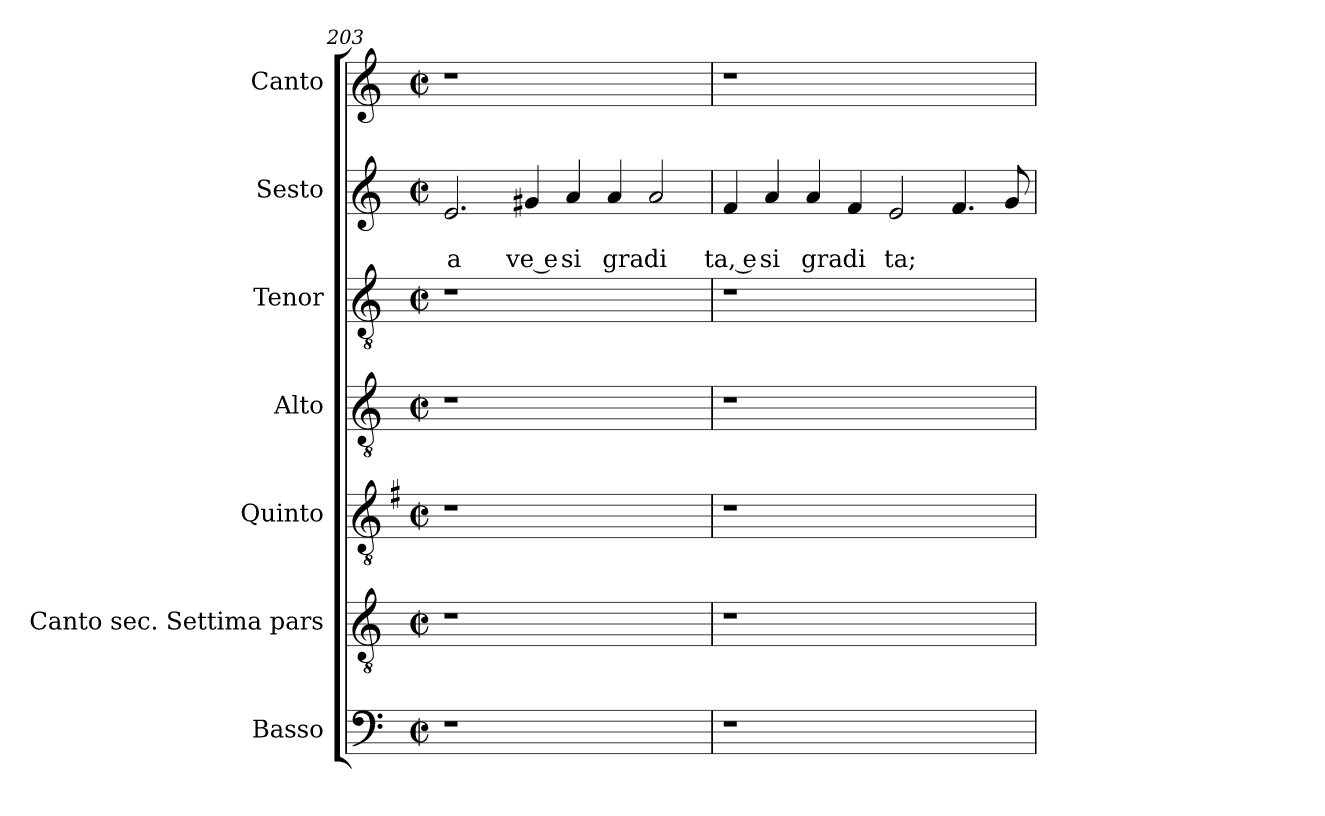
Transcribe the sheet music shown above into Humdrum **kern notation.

**kern	**kern	**kern	**kern	**kern	**kern	**text	**text	**kern
*part7	*part6	*part5	*part4	*part3	*part2	*part2	*part2	*part1
*staff7	*staff6	*staff5	*staff4	*staff3	*staff2	*staff2	*staff2	*staff1
*I"Basso	*I"Canto sec. Settima pars	*I"Quinto	*I"Alto	*I"Tenor	*I"Sesto	*	*	*I"Canto
*	*	*I'Quinto	*I'Alto	*I'Tenor	*I'Sesto	*	*	*I'Canto
*clefF4	*clefGv2	*clefGv2	*clefGv2	*clefGv2	*clefG2	*	*	*clefG2
*k[]	*k[]	*k[f#]	*k[]	*k[]	*k[]	*	*	*k[]
*C:	*C:	*G:	*C:	*C:	*C:	*	*	*C:
*M2/2	*M2/2	*M2/2	*M2/2	*M2/2	*M2/2	*	*	*M2/2
*met(c|)	*met(c|)	*met(c|)	*met(c|)	*met(c|)	*met(c|)	*	*	*met(c|)
=203	=203	=203	=203	=203	=203	=203	=203	=203
!	!	!	!	!	!	!	!LO:LY:b	!
1r	1r	1r	1r	1r	2.e/	.	a	1r
!	!	!	!	!	!	!	!LO:LY:b:rj	!
.	.	.	.	.	4g#X/	.	ve e	.
!	!	!	!	!	!	!	!LO:LY:b	!
1ryy	1ryy	1ryy	1ryy	1ryy	4a/	.	si	1ryy
!	!	!	!	!	!	!	!LO:LY:b	!
.	.	.	.	.	4a/	.	gra	.
!	!	!	!	!	!	!	!LO:LY:b	!
.	.	.	.	.	2a/	.	di	.
=204	=204	=204	=204	=204	=204	=204	=204	=204
!	!	!	!	!	!	!	!LO:LY:b:rj	!
1r	1r	1r	1r	1r	4f/	.	ta, e	1r
!	!	!	!	!	!	!	!LO:LY:b	!
.	.	.	.	.	4a/	.	si	.
!	!	!	!	!	!	!	!LO:LY:b	!
.	.	.	.	.	4a/	.	gra	.
!	!	!	!	!	!	!	!LO:LY:b	!
.	.	.	.	.	4f/	.	di	.
!	!	!	!	!	!	!	!LO:LY:b	!
1ryy	1ryy	1ryy	1ryy	1ryy	2e/	.	ta;	1ryy
.	.	.	.	.	4.f/	.	.	.
.	.	.	.	.	8g/	.	.	.
=	=	=	=	=	=	=	=	=
*-	*-	*-	*-	*-	*-	*-	*-	*-
